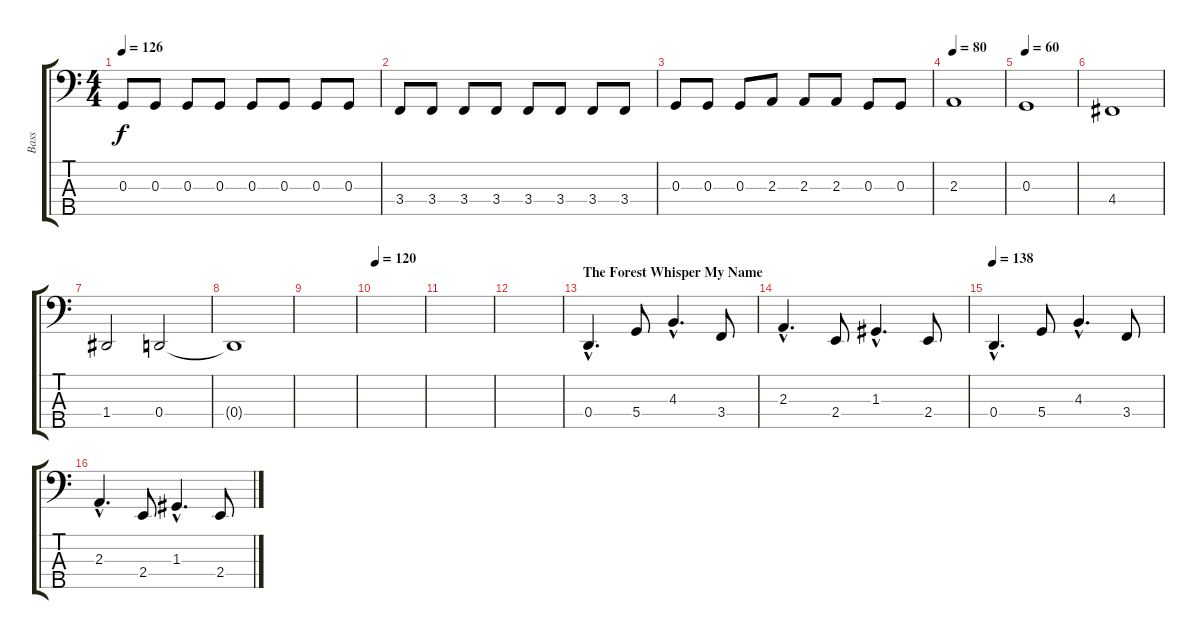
\track ("Bass" "Bass") {instrument electricbassfinger}
\staff {score tabs}
\tuning (F2 C2 G1 D1 A0) {hide}
\ts (4 4)
\tempo 126
\clef f4
\ks c
0.3.8{dy f} 0.3.8 0.3.8 0.3.8 0.3.8 0.3.8 0.3.8 0.3.8 |
3.4.8 3.4.8 3.4.8 3.4.8 3.4.8 3.4.8 3.4.8 3.4.8 |
0.3.8 0.3.8 0.3.8 2.3.8 2.3.8 2.3.8 0.3.8 0.3.8 |
\tempo 80
2.3.1 |
\tempo 60
0.3.1 |
4.4.1 |
1.4.2 0.4.2 |
0.4{t}.1 |
|
\tempo 120
|
|
|
\section ("" "The Forest Whisper My Name")
0.4{hac}.4{d} 5.4.8 4.3{hac}.4{d} 3.4.8 |
2.3{hac}.4{d} 2.4.8 1.3{hac}.4{d} 2.4.8 |
\tempo 138
0.4{hac}.4{d} 5.4.8 4.3{hac}.4{d} 3.4.8 |
2.3{hac}.4{d} 2.4.8 1.3{hac}.4{d} 2.4.8
